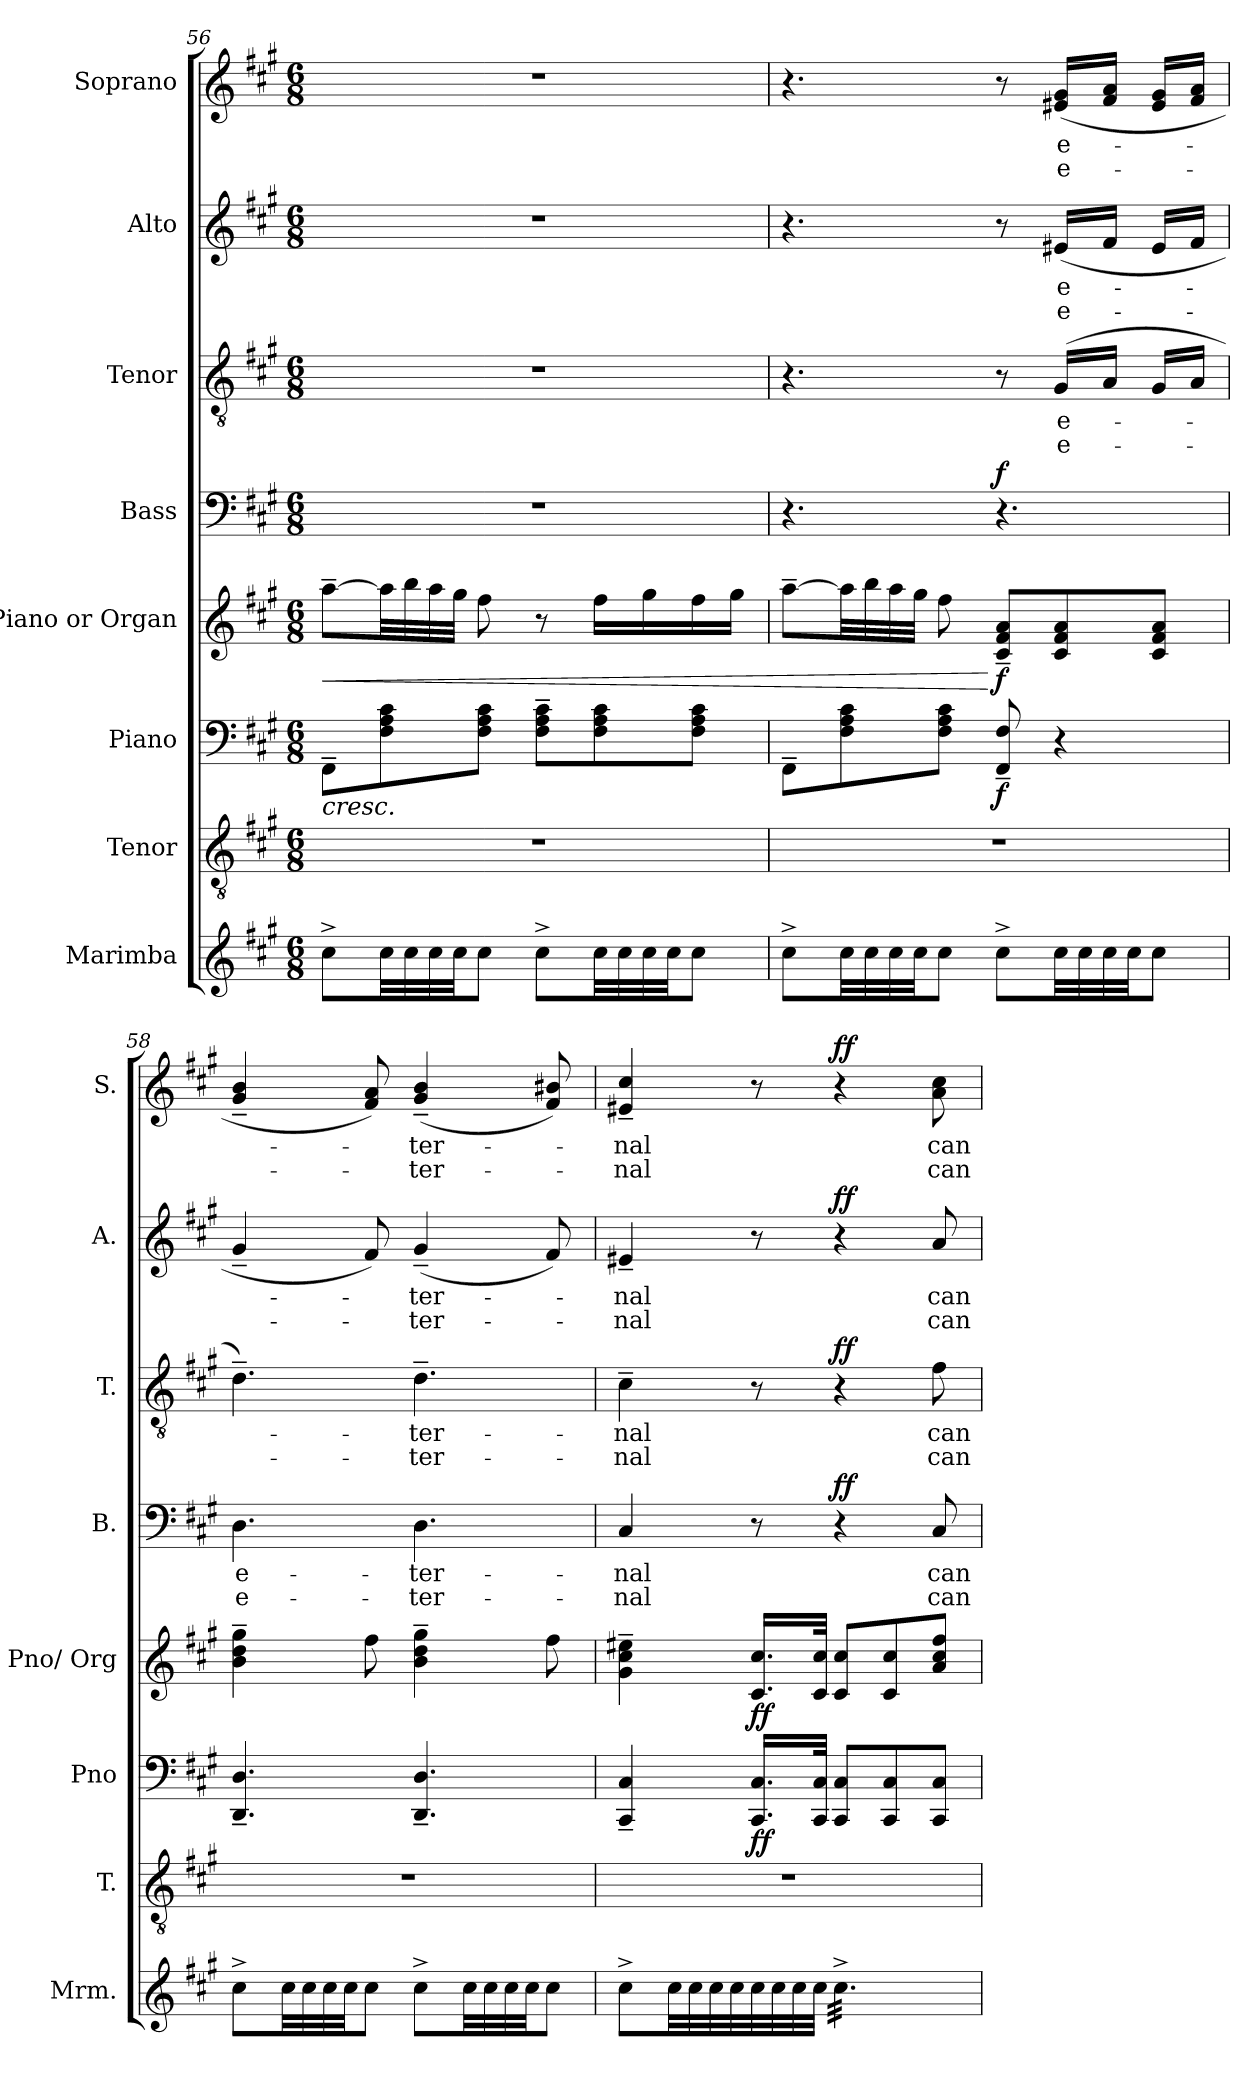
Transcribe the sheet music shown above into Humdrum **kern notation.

**kern	**kern	**kern	**dynam	**kern	**dynam	**kern	**text	**text	**dynam	**kern	**text	**text	**dynam	**kern	**text	**text	**dynam	**kern	**text	**text	**dynam
*part8	*part7	*part6	*part6	*part5	*part5	*part4	*part4	*part4	*part4	*part3	*part3	*part3	*part3	*part2	*part2	*part2	*part2	*part1	*part1	*part1	*part1
*staff8	*staff7	*staff6	*staff6	*staff5	*staff5	*staff4	*staff4	*staff4	*staff4	*staff3	*staff3	*staff3	*staff3	*staff2	*staff2	*staff2	*staff2	*staff1	*staff1	*staff1	*staff1
*I"Marimba	*I"Tenor	*I"Piano	*	*I"Piano or Organ	*	*I"Bass	*	*	*	*I"Tenor	*	*	*	*I"Alto	*	*	*	*I"Soprano	*	*	*
*I'Mrm.	*I'T.	*I'Pno	*	*I'Pno/ Org	*	*I'B.	*	*	*	*I'T.	*	*	*	*I'A.	*	*	*	*I'S.	*	*	*
!!LO:PB:g=z
*clefG2	*clefGv2	*clefF4	*	*clefG2	*	*clefF4	*	*	*	*clefGv2	*	*	*	*clefG2	*	*	*	*clefG2	*	*	*
*k[f#c#g#]	*k[f#c#g#]	*k[f#c#g#]	*	*k[f#c#g#]	*	*k[f#c#g#]	*	*	*	*k[f#c#g#]	*	*	*	*k[f#c#g#]	*	*	*	*k[f#c#g#]	*	*	*
*M6/8	*M6/8	*M6/8	*	*M6/8	*	*M6/8	*	*	*	*M6/8	*	*	*	*M6/8	*	*	*	*M6/8	*	*	*
=56	=56	=56	=56	=56	=56	=56	=56	=56	=56	=56	=56	=56	=56	=56	=56	=56	=56	=56	=56	=56	=56
!	!	!	!LO:HP:b	!	!LO:HP:b	!	!	!	!	!	!	!	!	!	!	!	!	!	!	!	!
8cc#^\L	2.r	8FF#~\L	<	[8aa~\L	<	2.r	.	.	.	2.r	.	.	.	2.r	.	.	.	2.r	.	.	.
*tremolo	*	*	*	*	*	*	*	*	*	*	*	*	*	*	*	*	*	*	*	*	*
32cc#\	.	8F#\ 8A\ 8c#\	.	32aa\LL]	.	.	.	.	.	.	.	.	.	.	.	.	.	.	.	.	.
32cc#\	.	.	.	32bb\	.	.	.	.	.	.	.	.	.	.	.	.	.	.	.	.	.
32cc#\	.	.	.	32aa\	.	.	.	.	.	.	.	.	.	.	.	.	.	.	.	.	.
32cc#\	.	.	.	32gg#\JJJ	.	.	.	.	.	.	.	.	.	.	.	.	.	.	.	.	.
*Xtremolo	*	*	*	*	*	*	*	*	*	*	*	*	*	*	*	*	*	*	*	*	*
8cc#\J	.	8F#\ 8A\ 8c#\J	.	8ff#\	.	.	.	.	.	.	.	.	.	.	.	.	.	.	.	.	.
8cc#^\L	.	8F#\~ 8A\~ 8c#\~L	.	8r	.	.	.	.	.	.	.	.	.	.	.	.	.	.	.	.	.
*tremolo	*	*	*	*	*	*	*	*	*	*	*	*	*	*	*	*	*	*	*	*	*
32cc#\	.	8F#\ 8A\ 8c#\	.	16ff#\LL	.	.	.	.	.	.	.	.	.	.	.	.	.	.	.	.	.
32cc#\	.	.	.	.	.	.	.	.	.	.	.	.	.	.	.	.	.	.	.	.	.
32cc#\	.	.	.	16gg#\	.	.	.	.	.	.	.	.	.	.	.	.	.	.	.	.	.
32cc#\	.	.	.	.	.	.	.	.	.	.	.	.	.	.	.	.	.	.	.	.	.
*Xtremolo	*	*	*	*	*	*	*	*	*	*	*	*	*	*	*	*	*	*	*	*	*
8cc#\J	.	8F#\ 8A\ 8c#\J	.	16ff#\	.	.	.	.	.	.	.	.	.	.	.	.	.	.	.	.	.
.	.	.	.	16gg#\JJ	.	.	.	.	.	.	.	.	.	.	.	.	.	.	.	.	.
=57	=57	=57	=57	=57	=57	=57	=57	=57	=57	=57	=57	=57	=57	=57	=57	=57	=57	=57	=57	=57	=57
8cc#^\L	2.r	8FF#~\L	.	[8aa~\L	.	4.r	.	.	.	4.r	.	.	.	4.r	.	.	.	4.r	.	.	.
*tremolo	*	*	*	*	*	*	*	*	*	*	*	*	*	*	*	*	*	*	*	*	*
32cc#\	.	8F#\ 8A\ 8c#\	.	32aa\LL]	.	.	.	.	.	.	.	.	.	.	.	.	.	.	.	.	.
32cc#\	.	.	.	32bb\	.	.	.	.	.	.	.	.	.	.	.	.	.	.	.	.	.
32cc#\	.	.	.	32aa\	.	.	.	.	.	.	.	.	.	.	.	.	.	.	.	.	.
32cc#\	.	.	.	32gg#\JJJ	.	.	.	.	.	.	.	.	.	.	.	.	.	.	.	.	.
*Xtremolo	*	*	*	*	*	*	*	*	*	*	*	*	*	*	*	*	*	*	*	*	*
8cc#\J	.	8F#\ 8A\ 8c#\J	.	8ff#\	.	.	.	.	.	.	.	.	.	.	.	.	.	.	.	.	.
!	!	!	!LO:DY:b	!	!LO:DY:n=1:b	!	!	!	!LO:DY:b	!	!	!	!	!	!	!	!	!	!	!	!
8cc#^\L	.	8FF#/~ 8F#/~	f	8c#/~ 8f#/~ 8a/~L	[ f	4.r	.	.	f	8r	.	.	.	8r	.	.	.	8r	.	.	.
!	!	!	!	!	!	!	!	!	!	!	!LO:LY:b	!LO:LY:b	!	!	!LO:LY:b	!LO:LY:b	!	!	!LO:LY:b	!LO:LY:b	!
*tremolo	*	*	*	*	*	*	*	*	*	*	*	*	*	*	*	*	*	*	*	*	*
32cc#\	.	4r	[	8c#/ 8f#/ 8a/	.	.	.	.	.	(<16G#/LL	e-	e-	.	(>16e#X/LL	e-	e-	.	(>16e#X/ 16g#/LL	e-	e-	.
32cc#\	.	.	.	.	.	.	.	.	.	.	.	.	.	.	.	.	.	.	.	.	.
32cc#\	.	.	.	.	.	.	.	.	.	16A/JJ	.	.	.	16f#/JJ	.	.	.	16f#/ 16a/JJ	.	.	.
32cc#\	.	.	.	.	.	.	.	.	.	.	.	.	.	.	.	.	.	.	.	.	.
*Xtremolo	*	*	*	*	*	*	*	*	*	*	*	*	*	*	*	*	*	*	*	*	*
8cc#\J	.	.	.	8c#/ 8f#/ 8a/J	.	.	.	.	.	16G#/LL	.	.	.	16e#/LL	.	.	.	16e#/ 16g#/LL	.	.	.
.	.	.	.	.	.	.	.	.	.	16A/JJ	.	.	.	16f#/JJ	.	.	.	16f#/ 16a/JJ	.	.	.
=58	=58	=58	=58	=58	=58	=58	=58	=58	=58	=58	=58	=58	=58	=58	=58	=58	=58	=58	=58	=58	=58
!	!	!	!	!	!	!	!LO:LY:b	!LO:LY:b	!	!	!	!	!	!	!	!	!	!	!	!	!
8cc#^\L	2.r	4.DD/~ 4.D/~	.	4b\~ 4dd\~ 4gg#\~	.	4.D\	e-	e-	.	4.d~\)	.	.	.	4g#~/	.	.	.	4g#/~ 4b/~	.	.	.
*tremolo	*	*	*	*	*	*	*	*	*	*	*	*	*	*	*	*	*	*	*	*	*
32cc#\	.	.	.	.	.	.	.	.	.	.	.	.	.	.	.	.	.	.	.	.	.
32cc#\	.	.	.	.	.	.	.	.	.	.	.	.	.	.	.	.	.	.	.	.	.
32cc#\	.	.	.	.	.	.	.	.	.	.	.	.	.	.	.	.	.	.	.	.	.
32cc#\	.	.	.	.	.	.	.	.	.	.	.	.	.	.	.	.	.	.	.	.	.
*Xtremolo	*	*	*	*	*	*	*	*	*	*	*	*	*	*	*	*	*	*	*	*	*
8cc#\J	.	.	.	8ff#\	.	.	.	.	.	.	.	.	.	8f#/)	.	.	.	8f#/ 8a/)	.	.	.
!	!	!	!	!	!	!	!LO:LY:b	!LO:LY:b	!	!	!LO:LY:b	!LO:LY:b	!	!	!LO:LY:b	!LO:LY:b	!	!	!LO:LY:b	!LO:LY:b	!
8cc#^\L	.	4.DD/~ 4.D/~	.	4b\~ 4dd\~ 4gg#\~	.	4.D\	-ter-	-ter-	.	4.d~\	ter-	ter-	.	(>4g#~/	ter-	ter-	.	(>4g#/~ 4b/~	ter-	ter-	.
*tremolo	*	*	*	*	*	*	*	*	*	*	*	*	*	*	*	*	*	*	*	*	*
32cc#\	.	.	.	.	.	.	.	.	.	.	.	.	.	.	.	.	.	.	.	.	.
32cc#\	.	.	.	.	.	.	.	.	.	.	.	.	.	.	.	.	.	.	.	.	.
32cc#\	.	.	.	.	.	.	.	.	.	.	.	.	.	.	.	.	.	.	.	.	.
32cc#\	.	.	.	.	.	.	.	.	.	.	.	.	.	.	.	.	.	.	.	.	.
*Xtremolo	*	*	*	*	*	*	*	*	*	*	*	*	*	*	*	*	*	*	*	*	*
8cc#\J	.	.	.	8ff#\	.	.	.	.	.	.	.	.	.	8f#/)	.	.	.	8f#/ 8b#X/)	.	.	.
=59	=59	=59	=59	=59	=59	=59	=59	=59	=59	=59	=59	=59	=59	=59	=59	=59	=59	=59	=59	=59	=59
!	!	!	!	!	!	!	!LO:LY:b	!LO:LY:b	!	!	!LO:LY:b	!LO:LY:b	!	!	!LO:LY:b	!LO:LY:b	!	!	!LO:LY:b	!LO:LY:b	!
8cc#^\L	2.r	4CC#/~ 4C#/~	.	4g#\~ 4cc#\~ 4ee#X\~	.	4C#/	-nal	-nal	.	4c#~\	nal	-nal	.	4e#X~/	nal	nal	.	4e#X/~ 4cc#/~	nal	nal	.
*tremolo	*	*	*	*	*	*	*	*	*	*	*	*	*	*	*	*	*	*	*	*	*
32cc#\	.	.	.	.	.	.	.	.	.	.	.	.	.	.	.	.	.	.	.	.	.
32cc#\	.	.	.	.	.	.	.	.	.	.	.	.	.	.	.	.	.	.	.	.	.
32cc#\	.	.	.	.	.	.	.	.	.	.	.	.	.	.	.	.	.	.	.	.	.
32cc#\	.	.	.	.	.	.	.	.	.	.	.	.	.	.	.	.	.	.	.	.	.
!	!	!	!LO:DY:b	!	!LO:DY:b	!	!	!	!	!	!	!	!	!	!	!	!	!	!	!	!
32cc#\	.	16.CC#/ 16.C#/LL	ff	16.c#/ 16.cc#/LL	ff	8r	.	.	.	8r	.	.	.	8r	.	.	.	8r	.	.	.
32cc#\	.	.	.	.	.	.	.	.	.	.	.	.	.	.	.	.	.	.	.	.	.
32cc#\	.	.	.	.	.	.	.	.	.	.	.	.	.	.	.	.	.	.	.	.	.
32cc#\JJJ	.	32CC#/ 32C#/JJk	.	32c#/ 32cc#/JJk	.	.	.	.	.	.	.	.	.	.	.	.	.	.	.	.	.
!	!	!	!	!	!	!	!	!	!LO:DY:b	!	!	!	!LO:DY:b	!	!	!	!LO:DY:b	!	!	!	!LO:DY:b
32cc#^\LLL	.	8CC#/ 8C#/L	.	8c#/ 8cc#/L	.	4r	.	.	ff	4r	.	.	ff	4r	.	.	ff	4r	.	.	ff
32cc#^\	.	.	.	.	.	.	.	.	.	.	.	.	.	.	.	.	.	.	.	.	.
32cc#^\	.	.	.	.	.	.	.	.	.	.	.	.	.	.	.	.	.	.	.	.	.
32cc#^\	.	.	.	.	.	.	.	.	.	.	.	.	.	.	.	.	.	.	.	.	.
32cc#\	.	8CC#/ 8C#/	.	8c#/ 8cc#/	.	.	.	.	.	.	.	.	.	.	.	.	.	.	.	.	.
32cc#\	.	.	.	.	.	.	.	.	.	.	.	.	.	.	.	.	.	.	.	.	.
32cc#\	.	.	.	.	.	.	.	.	.	.	.	.	.	.	.	.	.	.	.	.	.
32cc#\	.	.	.	.	.	.	.	.	.	.	.	.	.	.	.	.	.	.	.	.	.
!	!	!	!	!	!	!	!LO:LY:b	!LO:LY:b	!	!	!LO:LY:b	!LO:LY:b	!	!	!LO:LY:b	!LO:LY:b	!	!	!LO:LY:b	!LO:LY:b	!
32cc#\	.	8CC#/ 8C#/J	.	8a/ 8cc#/ 8ff#/J	.	8C#/	can-	can-	.	8f#\	can-	can-	.	8a/	can-	can-	.	8a\ 8cc#\	can-	can-	.
32cc#\	.	.	.	.	.	.	.	.	.	.	.	.	.	.	.	.	.	.	.	.	.
32cc#\	.	.	.	.	.	.	.	.	.	.	.	.	.	.	.	.	.	.	.	.	.
32cc#\JJJ	.	.	.	.	.	.	.	.	.	.	.	.	.	.	.	.	.	.	.	.	.
*Xtremolo	*	*	*	*	*	*	*	*	*	*	*	*	*	*	*	*	*	*	*	*	*
=	=	=	=	=	=	=	=	=	=	=	=	=	=	=	=	=	=	=	=	=	=
*-	*-	*-	*-	*-	*-	*-	*-	*-	*-	*-	*-	*-	*-	*-	*-	*-	*-	*-	*-	*-	*-
